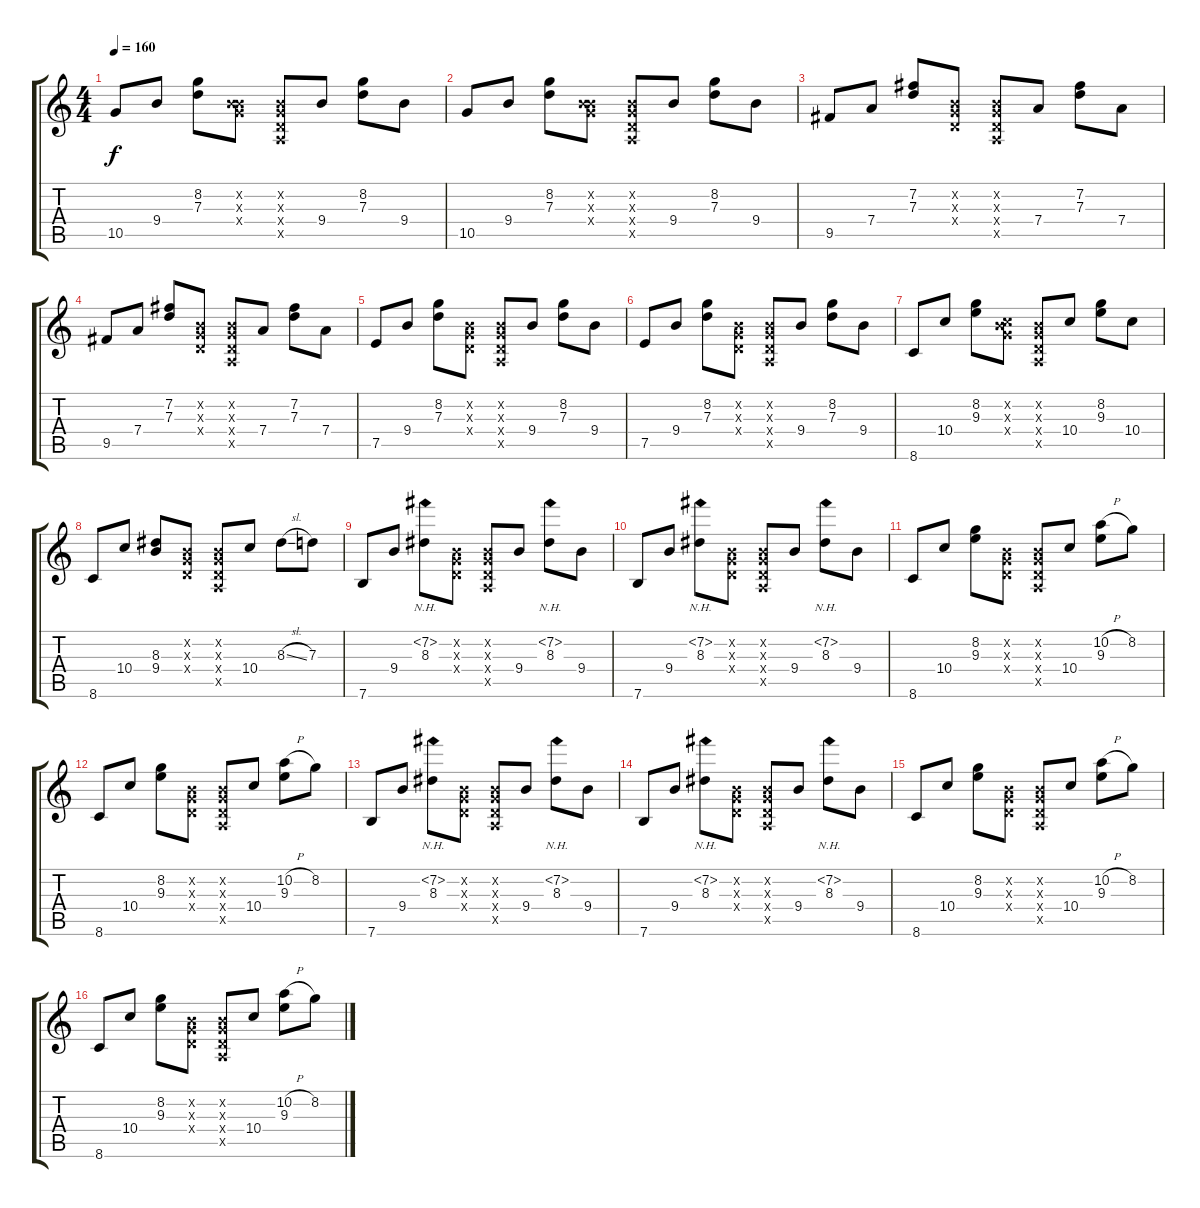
\track "" {instrument acousticguitarsteel}
\staff {score tabs}
\tuning (E4 B3 G3 D3 A2 E2) {hide}
\ts (4 4)
\tempo 160
\clef g2
\ks c
10.5.8{dy f} 9.4.8 (8.2 7.3).8 (0.2{x} 0.3{x} 9.4{x}).8 (0.2{x} 0.3{x} 0.4{x} 0.5{x}).8 9.4.8 (8.2 7.3).8 9.4.8 |
10.5.8 9.4.8 (8.2 7.3).8 (0.2{x} 0.3{x} 9.4{x}).8 (0.2{x} 0.3{x} 0.4{x} 0.5{x}).8 9.4.8 (8.2 7.3).8 9.4.8 |
9.5.8 7.4.8 (7.2 7.3).8 (0.2{x} 0.3{x} 0.4{x}).8 (0.2{x} 0.3{x} 0.4{x} 0.5{x}).8 7.4.8 (7.2 7.3).8 7.4.8 |
9.5.8 7.4.8 (7.2 7.3).8 (0.2{x} 0.3{x} 0.4{x}).8 (0.2{x} 0.3{x} 0.4{x} 0.5{x}).8 7.4.8 (7.2 7.3).8 7.4.8 |
7.5.8 9.4.8 (8.2 7.3).8 (0.2{x} 0.3{x} 0.4{x}).8 (0.2{x} 0.3{x} 0.4{x} 0.5{x}).8 9.4.8 (8.2 7.3).8 9.4.8 |
7.5.8 9.4.8 (8.2 7.3).8 (0.2{x} 0.3{x} 0.4{x}).8 (0.2{x} 0.3{x} 0.4{x} 0.5{x}).8 9.4.8 (8.2 7.3).8 9.4.8 |
8.6.8 10.4.8 (8.2 9.3).8 (0.2{x} 0.3{x} 10.4{x}).8 (0.2{x} 0.3{x} 0.4{x} 0.5{x}).8 10.4.8 (8.2 9.3).8 10.4.8 |
8.6.8 10.4.8 (8.3 9.4).8 (0.2{x} 0.3{x} 0.4{x}).8 (0.2{x} 0.3{x} 0.4{x} 0.5{x}).8 10.4.8 8.3{sl}.8 7.3.8 |
7.6.8 9.4.8 (7.2{nh} 8.3).8 (0.2{x} 0.3{x} 0.4{x}).8 (0.2{x} 0.3{x} 0.4{x} 0.5{x}).8 9.4.8 (7.2{nh} 8.3).8 9.4.8 |
7.6.8 9.4.8 (7.2{nh} 8.3).8 (0.2{x} 0.3{x} 0.4{x}).8 (0.2{x} 0.3{x} 0.4{x} 0.5{x}).8 9.4.8 (7.2{nh} 8.3).8 9.4.8 |
8.6.8 10.4.8 (8.2 9.3).8 (0.2{x} 0.3{x} 0.4{x}).8 (0.2{x} 0.3{x} 0.4{x} 0.5{x}).8 10.4.8 (10.2{h} 9.3).8 8.2.8 |
8.6.8 10.4.8 (8.2 9.3).8 (0.2{x} 0.3{x} 0.4{x}).8 (0.2{x} 0.3{x} 0.4{x} 0.5{x}).8 10.4.8 (10.2{h} 9.3).8 8.2.8 |
7.6.8 9.4.8 (7.2{nh} 8.3).8 (0.2{x} 0.3{x} 0.4{x}).8 (0.2{x} 0.3{x} 0.4{x} 0.5{x}).8 9.4.8 (7.2{nh} 8.3).8 9.4.8 |
7.6.8 9.4.8 (7.2{nh} 8.3).8 (0.2{x} 0.3{x} 0.4{x}).8 (0.2{x} 0.3{x} 0.4{x} 0.5{x}).8 9.4.8 (7.2{nh} 8.3).8 9.4.8 |
8.6.8 10.4.8 (8.2 9.3).8 (0.2{x} 0.3{x} 0.4{x}).8 (0.2{x} 0.3{x} 0.4{x} 0.5{x}).8 10.4.8 (10.2{h} 9.3).8 8.2.8 |
8.6.8 10.4.8 (8.2 9.3).8 (0.2{x} 0.3{x} 0.4{x}).8 (0.2{x} 0.3{x} 0.4{x} 0.5{x}).8 10.4.8 (10.2{h} 9.3).8 8.2.8
